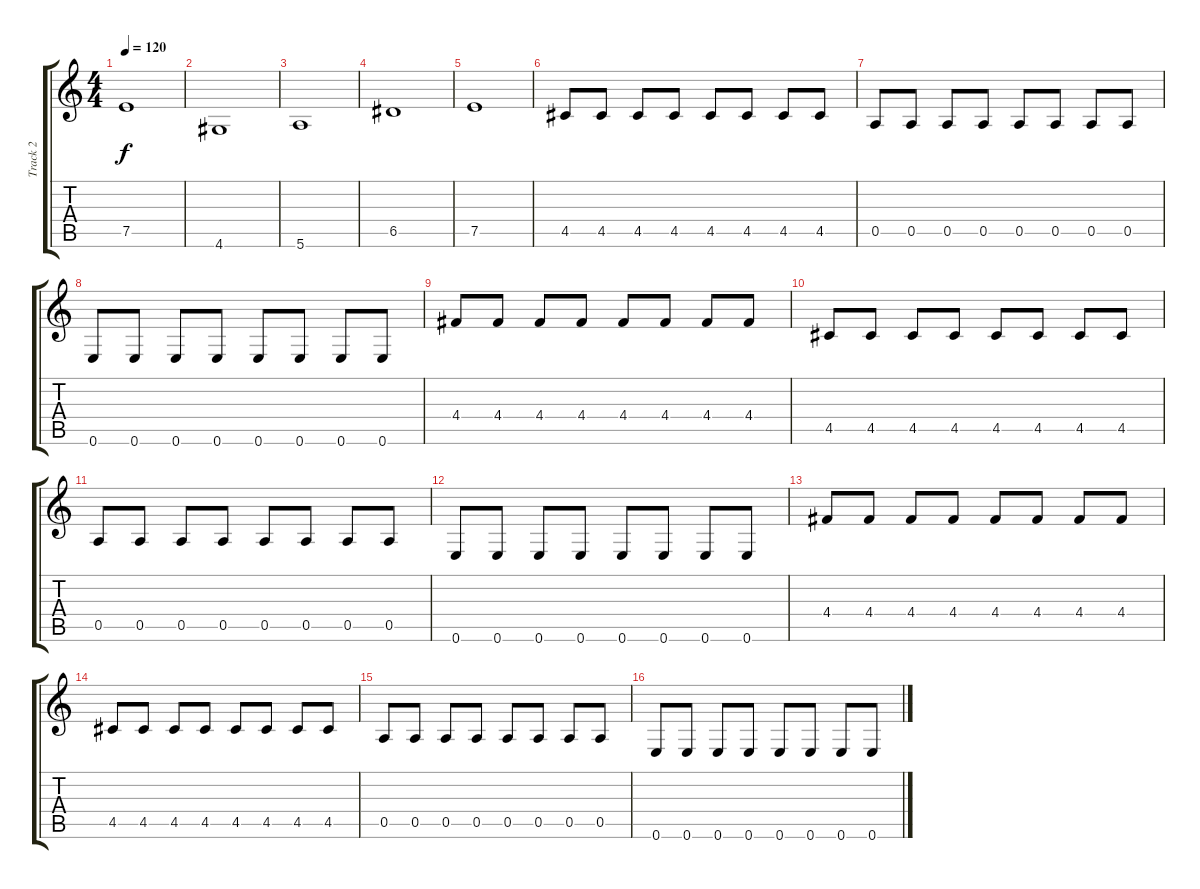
\track ("Track 2" "Track 2") {instrument electricbassfinger}
\staff {score tabs}
\tuning (E4 B3 G3 D3 A2 E2) {hide}
\ts (4 4)
\tempo 120
\clef g2
\ks c
7.5.1{dy f} |
4.6.1 |
5.6.1 |
6.5.1 |
7.5.1 |
4.5.8 4.5.8 4.5.8 4.5.8 4.5.8 4.5.8 4.5.8 4.5.8 |
0.5.8 0.5.8 0.5.8 0.5.8 0.5.8 0.5.8 0.5.8 0.5.8 |
0.6.8 0.6.8 0.6.8 0.6.8 0.6.8 0.6.8 0.6.8 0.6.8 |
4.4.8 4.4.8 4.4.8 4.4.8 4.4.8 4.4.8 4.4.8 4.4.8 |
4.5.8 4.5.8 4.5.8 4.5.8 4.5.8 4.5.8 4.5.8 4.5.8 |
0.5.8 0.5.8 0.5.8 0.5.8 0.5.8 0.5.8 0.5.8 0.5.8 |
0.6.8 0.6.8 0.6.8 0.6.8 0.6.8 0.6.8 0.6.8 0.6.8 |
4.4.8 4.4.8 4.4.8 4.4.8 4.4.8 4.4.8 4.4.8 4.4.8 |
4.5.8 4.5.8 4.5.8 4.5.8 4.5.8 4.5.8 4.5.8 4.5.8 |
0.5.8 0.5.8 0.5.8 0.5.8 0.5.8 0.5.8 0.5.8 0.5.8 |
0.6.8 0.6.8 0.6.8 0.6.8 0.6.8 0.6.8 0.6.8 0.6.8
